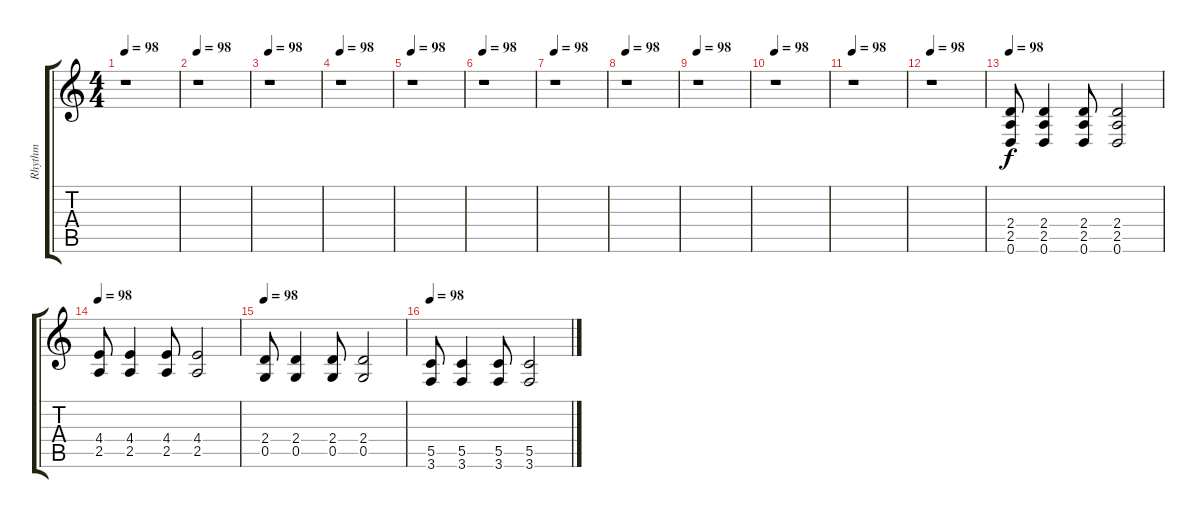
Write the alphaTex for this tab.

\track ("Rhythm " "Rhythm ") {instrument distortionguitar}
\staff {score tabs}
\tuning (D4 A3 F3 C3 G2 D2) {hide}
\ts (4 4)
\tempo 98
\clef g2
\ks c
r.1{dy f} |
\tempo 98
r.1 |
\tempo 98
r.1 |
\tempo 98
r.1 |
\tempo 98
r.1 |
\tempo 98
r.1 |
\tempo 98
r.1 |
\tempo 98
r.1 |
\tempo 98
r.1 |
\tempo 98
r.1 |
\tempo 98
r.1 |
\tempo 98
r.1 |
\tempo 98
(2.4 2.5 0.6).8 (2.4 2.5 0.6).4 (2.4 2.5 0.6).8 (2.4 2.5 0.6).2 |
\tempo 98
(4.4 2.5).8 (4.4 2.5).4 (4.4 2.5).8 (4.4 2.5).2 |
\tempo 98
(2.4 0.5).8 (2.4 0.5).4 (2.4 0.5).8 (2.4 0.5).2 |
\tempo 98
(5.5 3.6).8 (5.5 3.6).4 (5.5 3.6).8 (5.5 3.6).2
